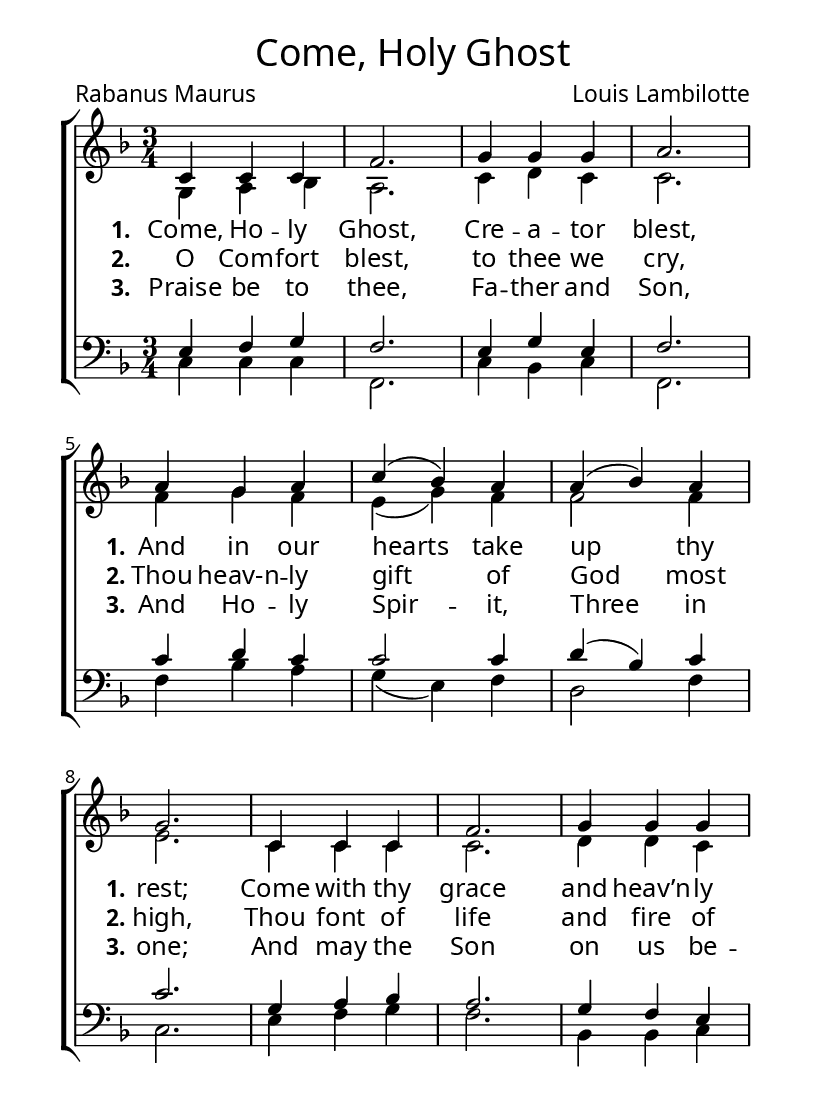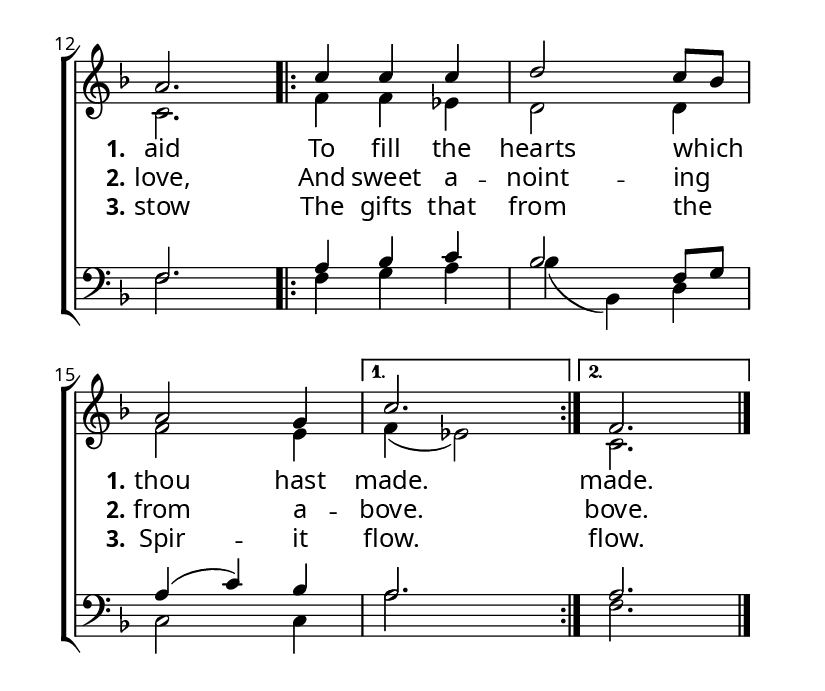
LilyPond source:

\version "2.14.2"
%\include "../util.ly"
\include "inc-header.ly"
\header {
  title = \markup{\override #'(font-name . "Garamond Premr Pro"){ \abs-fontsize #18 "Come, Holy Ghost"}}
  composer = \markup"Louis Lambilotte"
  poet = \markup "Rabanus Maurus"
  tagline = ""
}
#(set-global-staff-size 20) \paper{ #(define fonts (make-pango-font-tree "Garamond Premr Pro" "Garamond Premr Pro" "Garamond Premr Pro" (/ 20 20))) }
global = {
  \key f \major
  \time 3/4
  %\dynamicUp
  %\set crescendoSpanner = #'dashed-line
  %\set midiInstrument = "recorder"
  \autoBeamOff
  \override DynamicTextSpanner #'style = #'none
}

sopMusic = \relative c' {
  c4 c c | f2. | g4 g g a2. |
  a4 g a | c( bes) a | a( bes) a | g2. |
  c,4 c c | f2. | g4 g g | a2. |
  \repeat volta 2 {
    c4 c c | d2 c8[ bes] | a2 g4
  }
  \alternative {
    { c2. }
    { f,2. }
  }
  \bar "|."
}
sopWords = \lyricmode {
  \set stanza = "1. " \set shortVocalName = "1. "
  Come, Ho -- ly Ghost, Cre -- a -- tor blest,
  And in our hearts take up thy rest;
  Come with thy grace and heav’n -- ly aid
  To fill the hearts which thou hast made. made.
  %To fill the hearts which thou hast made.
}

sopWordsII = \lyricmode {
  \set stanza = "2. " \set shortVocalName = "2. "
  O Com -- fort blest, to thee we cry,
  Thou heav-n -- ly gift of God most high,
  Thou font of life and fire of love,
  And sweet a -- noint -- ing from a -- bove.  bove.
  %And sweet a -- noint -- ing from a -- bove.
}

sopWordsIII = \lyricmode {
  \set stanza = "3. " \set shortVocalName = "3. "
  Praise be to thee, Fa -- ther and Son,
  And Ho -- ly Spir -- it, Three in one;
  And may the Son on us be -- stow
  The gifts that from the Spir -- it flow. flow.
  %The gifts that from the Spir -- it flow.
}

altoMusic = \relative c' {
  % c4 c c | d2. | d4 f e | f2. |
  % f4 d f | g2 f4 | d2 d4 | d2. |
  % c4 c c | d2. | d4 f e | f2. |
  % a4 g a | bes2 g4 | f2 e4 | f4( e f) |
  % a4 g a | bes2 g4 | f2 e4 | c2.
  g4 a bes | a2. | c4 d c | c2. |
  f4 g f | e( g) f | f2 f4 | e2. |
  c4 c c | c2. | d4 d c | c2. |
  \repeat volta 2 {
    f4 f ees | d2 d4 | f2 e4 | 
  }
  \alternative {
    { f4( ees2) }
    { c2. }
  }
  \bar "|."
}
tenorMusic = \relative c' {
  % a4 bes g | a2. | bes4 d c | c2. |
  % d4 bes d | c2 c4 | c2 c4 | bes2. |
  % a4 bes g | a2. | bes4 d c | c2. |
  % c4 c c | f2 d4 | c2 bes4 | c bes a |
  % c4 c c | f2 d4 | c2 bes4 | a2.
  e,4 f g | f2. | e4 g e | f2. |
  c'4 d c | c2 c4 | d( bes) c | c2. |
  g4 a bes | a2. | g4 f e | f2. |
  \repeat volta 2 {
    a4 bes c | bes2 f8[ g] | a4( c) bes |
  }
  \alternative {
    { a2. }
    { a2. }
  }
  \bar "|."
}

bassMusic = \relative c {
  % f4 g e | d2. | g4 bes, c | f2. |
  % d4 g d | e2 f4 | g2 g4 |  g2. |
  % f4 g e | d2. | g4 bes, c | f2. |
  % f4 e f | bes,2 g'4 | c,2 c4 | a' g f |
  % f4 e f | bes,2 g'4 | c,2 c4 | f2.
  c4 c c | f,2. | c'4 bes c | f,2. |
  f'4 bes a | g( e) f | d2 f4 | c2. |
  e4 f g | f2. | bes,4 bes c | f2. |
  \repeat volta 2 {
    f4 g a | bes( bes,) d | c2 c4 |
  }
  \alternative {
    { a'2. }
    { f2. }
  }
  \bar "|."
}
\score {
<<
   \new ChoirStaff <<
    \new Staff = women <<
      \new Voice = "sopranos" { \voiceOne << \global \sopMusic >> }
      \new Voice = "altos" { \voiceTwo << \global \altoMusic >> }
    >>
    \new Lyrics = "altos"  \lyricsto "sopranos" \sopWords
    \new Lyrics = "altosII"  \lyricsto "sopranos" \sopWordsII
    \new Lyrics = "altosII"  \lyricsto "sopranos" \sopWordsIII
   \new Staff = men <<
      \clef bass
      \new Voice = "tenors" { \voiceOne << \global \tenorMusic >> }
      \new Voice = "basses" { \voiceTwo << \global \bassMusic >> }
    >>
  >>
%    \new PianoStaff << \new Staff { \new Voice { \pianoRH } } \new Staff { \clef "bass" \pianoLH } >>
  >>
  \midi {
    \tempo 4 = 90
    \set Staff.midiInstrument = "flute"
  
    \context {
      \Voice
      \remove "Dynamic_performer"
    }
  }
  \layout {
    \context {
      \Lyrics
      % \override LyricText #'font-size = #1.3
      % \override VerticalAxisGroup #'staff-affinity = #0
      % \override LyricText #'X-offset = #center-on-word
    }
    \context {
      \Score
      % \override SpacingSpanner #'base-shortest-duration = #(ly:make-moment 1 8)
      % \override SpacingSpanner #'common-shortest-duration = #(ly:make-moment 1 4)
    }
    \context {
      % Remove all empty staves
      \Staff \RemoveEmptyStaves \override VerticalAxisGroup #'remove-first = ##t
      
      \override VerticalAxisGroup #'staff-staff-spacing =
      #'((basic-distance . 0)
         (minimum-distance . 0)
         (padding . -1)
         (stretchability . 2))
    }
  }
}
